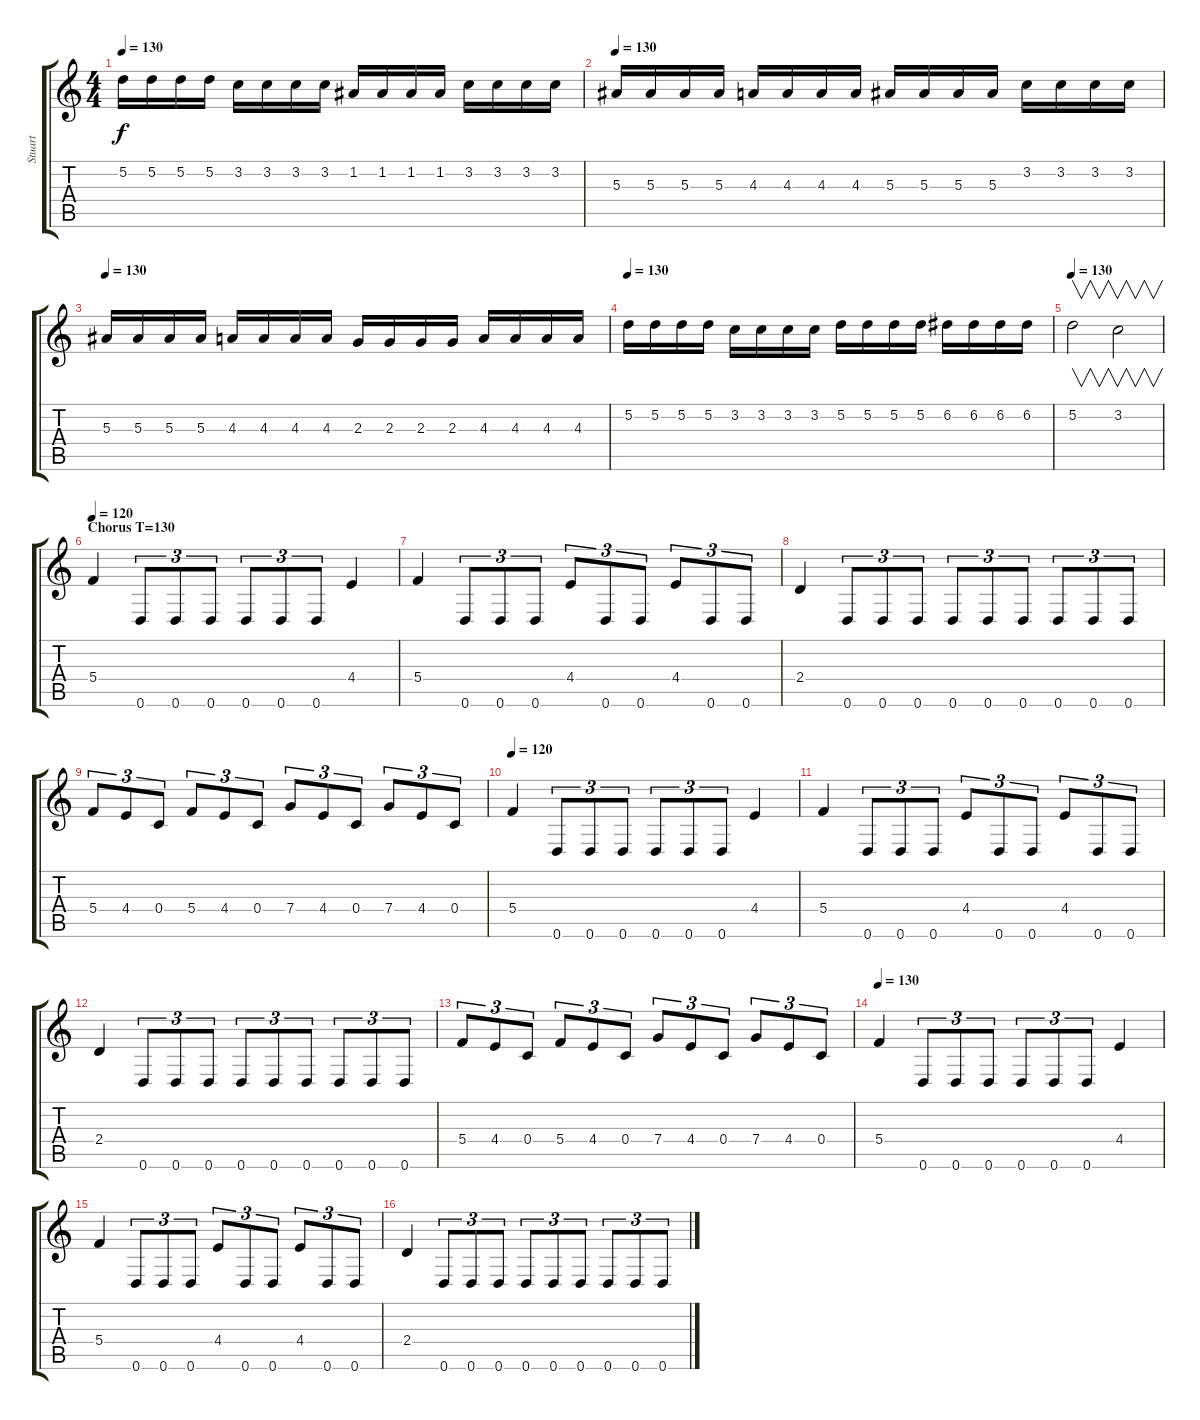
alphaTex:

\track ("Stuart" "Stuart") {instrument overdrivenguitar}
\staff {score tabs}
\tuning (D4 A3 F3 C3 G2 D2) {hide}
\ts (4 4)
\tempo 130
\clef g2
\ks c
5.2.16{dy f} 5.2.16 5.2.16 5.2.16 3.2.16 3.2.16 3.2.16 3.2.16 1.2.16 1.2.16 1.2.16 1.2.16 3.2.16 3.2.16 3.2.16 3.2.16 |
\tempo 130
5.3.16 5.3.16 5.3.16 5.3.16 4.3.16 4.3.16 4.3.16 4.3.16 5.3.16 5.3.16 5.3.16 5.3.16 3.2.16 3.2.16 3.2.16 3.2.16 |
\tempo 130
5.3.16 5.3.16 5.3.16 5.3.16 4.3.16 4.3.16 4.3.16 4.3.16 2.3.16 2.3.16 2.3.16 2.3.16 4.3.16 4.3.16 4.3.16 4.3.16 |
\tempo 130
5.2.16 5.2.16 5.2.16 5.2.16 3.2.16 3.2.16 3.2.16 3.2.16 5.2.16 5.2.16 5.2.16 5.2.16 6.2.16 6.2.16 6.2.16 6.2.16 |
\tempo 130
5.2.2{v} 3.2.2{v} |
\section ("" "Chorus T=130")
\tempo 130
\tempo 120
5.4.4 0.6.8{tu (3 2)} 0.6.8{tu (3 2)} 0.6.8{tu (3 2)} 0.6.8{tu (3 2)} 0.6.8{tu (3 2)} 0.6.8{tu (3 2)} 4.4.4 |
5.4.4 0.6.8{tu (3 2)} 0.6.8{tu (3 2)} 0.6.8{tu (3 2)} 4.4.8{tu (3 2)} 0.6.8{tu (3 2)} 0.6.8{tu (3 2)} 4.4.8{tu (3 2)} 0.6.8{tu (3 2)} 0.6.8{tu (3 2)} |
2.4.4 0.6.8{tu (3 2)} 0.6.8{tu (3 2)} 0.6.8{tu (3 2)} 0.6.8{tu (3 2)} 0.6.8{tu (3 2)} 0.6.8{tu (3 2)} 0.6.8{tu (3 2)} 0.6.8{tu (3 2)} 0.6.8{tu (3 2)} |
5.4.8{tu (3 2)} 4.4.8{tu (3 2)} 0.4.8{tu (3 2)} 5.4.8{tu (3 2)} 4.4.8{tu (3 2)} 0.4.8{tu (3 2)} 7.4.8{tu (3 2)} 4.4.8{tu (3 2)} 0.4.8{tu (3 2)} 7.4.8{tu (3 2)} 4.4.8{tu (3 2)} 0.4.8{tu (3 2)} |
\tempo 130
\tempo 120
5.4.4 0.6.8{tu (3 2)} 0.6.8{tu (3 2)} 0.6.8{tu (3 2)} 0.6.8{tu (3 2)} 0.6.8{tu (3 2)} 0.6.8{tu (3 2)} 4.4.4 |
5.4.4 0.6.8{tu (3 2)} 0.6.8{tu (3 2)} 0.6.8{tu (3 2)} 4.4.8{tu (3 2)} 0.6.8{tu (3 2)} 0.6.8{tu (3 2)} 4.4.8{tu (3 2)} 0.6.8{tu (3 2)} 0.6.8{tu (3 2)} |
2.4.4 0.6.8{tu (3 2)} 0.6.8{tu (3 2)} 0.6.8{tu (3 2)} 0.6.8{tu (3 2)} 0.6.8{tu (3 2)} 0.6.8{tu (3 2)} 0.6.8{tu (3 2)} 0.6.8{tu (3 2)} 0.6.8{tu (3 2)} |
5.4.8{tu (3 2)} 4.4.8{tu (3 2)} 0.4.8{tu (3 2)} 5.4.8{tu (3 2)} 4.4.8{tu (3 2)} 0.4.8{tu (3 2)} 7.4.8{tu (3 2)} 4.4.8{tu (3 2)} 0.4.8{tu (3 2)} 7.4.8{tu (3 2)} 4.4.8{tu (3 2)} 0.4.8{tu (3 2)} |
\tempo 130
5.4.4 0.6.8{tu (3 2)} 0.6.8{tu (3 2)} 0.6.8{tu (3 2)} 0.6.8{tu (3 2)} 0.6.8{tu (3 2)} 0.6.8{tu (3 2)} 4.4.4 |
5.4.4 0.6.8{tu (3 2)} 0.6.8{tu (3 2)} 0.6.8{tu (3 2)} 4.4.8{tu (3 2)} 0.6.8{tu (3 2)} 0.6.8{tu (3 2)} 4.4.8{tu (3 2)} 0.6.8{tu (3 2)} 0.6.8{tu (3 2)} |
2.4.4 0.6.8{tu (3 2)} 0.6.8{tu (3 2)} 0.6.8{tu (3 2)} 0.6.8{tu (3 2)} 0.6.8{tu (3 2)} 0.6.8{tu (3 2)} 0.6.8{tu (3 2)} 0.6.8{tu (3 2)} 0.6.8{tu (3 2)}
